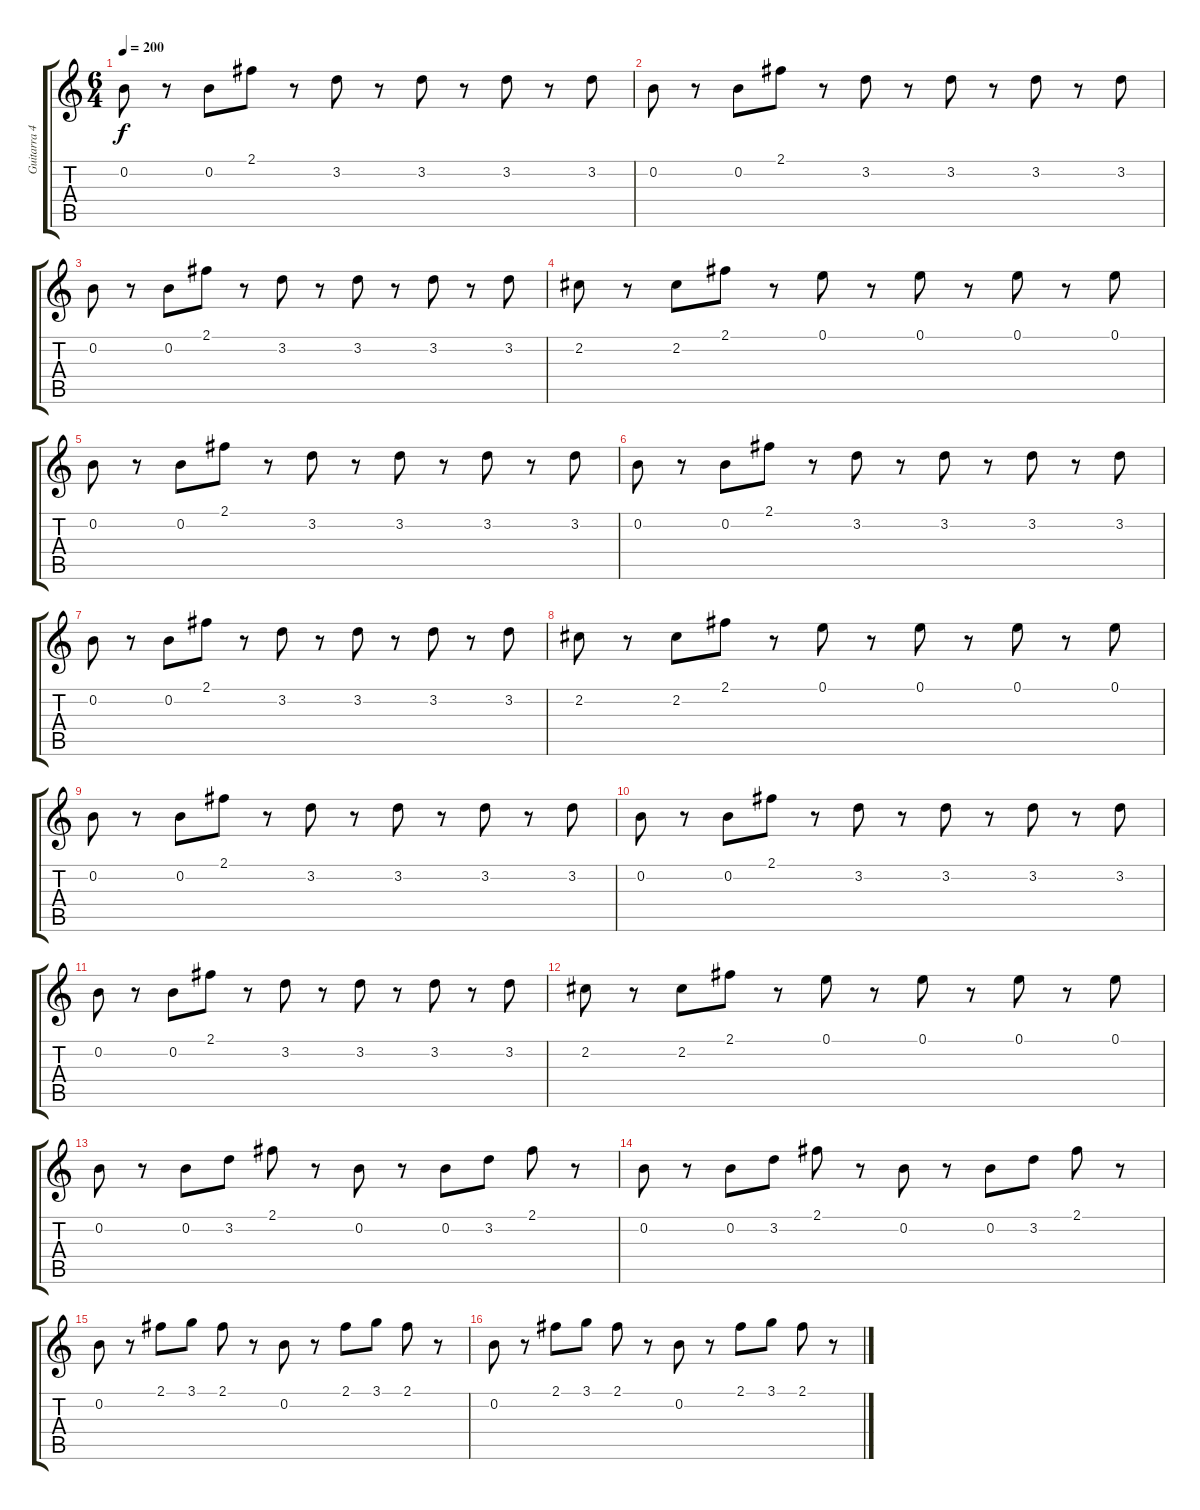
\track ("Guitarra 4" "Guitarra 4") {instrument overdrivenguitar}
\staff {score tabs}
\tuning (E4 B3 G3 D3 A2 E2) {hide}
\ts (6 4)
\tempo 200
\clef g2
\ks c
0.2.8{dy f} r.8 0.2.8 2.1.8 r.8 3.2.8 r.8 3.2.8 r.8 3.2.8 r.8 3.2.8 |
0.2.8 r.8 0.2.8 2.1.8 r.8 3.2.8 r.8 3.2.8 r.8 3.2.8 r.8 3.2.8 |
0.2.8 r.8 0.2.8 2.1.8 r.8 3.2.8 r.8 3.2.8 r.8 3.2.8 r.8 3.2.8 |
2.2.8 r.8 2.2.8 2.1.8 r.8 0.1.8 r.8 0.1.8 r.8 0.1.8 r.8 0.1.8 |
0.2.8 r.8 0.2.8 2.1.8 r.8 3.2.8 r.8 3.2.8 r.8 3.2.8 r.8 3.2.8 |
0.2.8 r.8 0.2.8 2.1.8 r.8 3.2.8 r.8 3.2.8 r.8 3.2.8 r.8 3.2.8 |
0.2.8 r.8 0.2.8 2.1.8 r.8 3.2.8 r.8 3.2.8 r.8 3.2.8 r.8 3.2.8 |
2.2.8 r.8 2.2.8 2.1.8 r.8 0.1.8 r.8 0.1.8 r.8 0.1.8 r.8 0.1.8 |
0.2.8 r.8 0.2.8 2.1.8 r.8 3.2.8 r.8 3.2.8 r.8 3.2.8 r.8 3.2.8 |
0.2.8 r.8 0.2.8 2.1.8 r.8 3.2.8 r.8 3.2.8 r.8 3.2.8 r.8 3.2.8 |
0.2.8 r.8 0.2.8 2.1.8 r.8 3.2.8 r.8 3.2.8 r.8 3.2.8 r.8 3.2.8 |
2.2.8 r.8 2.2.8 2.1.8 r.8 0.1.8 r.8 0.1.8 r.8 0.1.8 r.8 0.1.8 |
0.2.8 r.8 0.2.8 3.2.8 2.1.8 r.8 0.2.8 r.8 0.2.8 3.2.8 2.1.8 r.8 |
0.2.8 r.8 0.2.8 3.2.8 2.1.8 r.8 0.2.8 r.8 0.2.8 3.2.8 2.1.8 r.8 |
0.2.8 r.8 2.1.8 3.1.8 2.1.8 r.8 0.2.8 r.8 2.1.8 3.1.8 2.1.8 r.8 |
0.2.8 r.8 2.1.8 3.1.8 2.1.8 r.8 0.2.8 r.8 2.1.8 3.1.8 2.1.8 r.8
